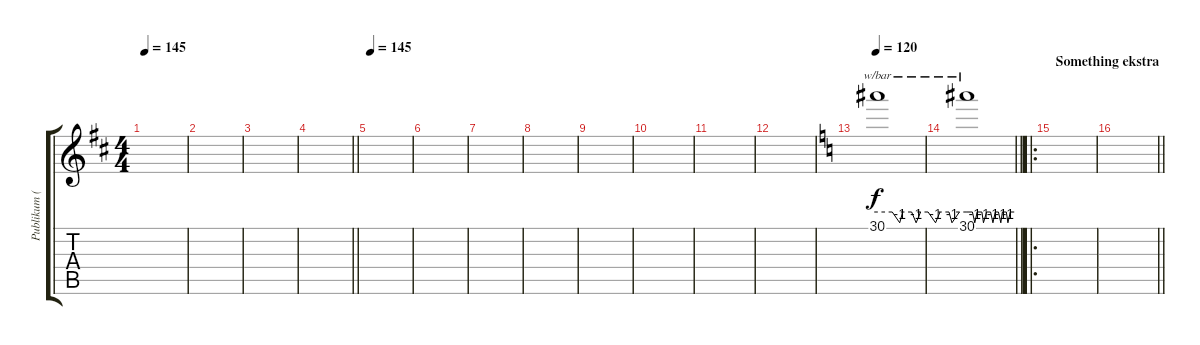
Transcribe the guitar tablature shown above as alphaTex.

\track ("Publikum (plystrer)" "Publikum (") {instrument choiraahs}
\staff {score tabs}
\tuning (E4 B3 G3 D3 A2 E2) {hide}
\ts (4 4)
\tempo 145
\clef g2
\ks d
|
|
|
\barLineRight lightlight
|
\tempo 145
|
|
|
|
|
|
|
|
\tempo 120
\ks c
30.1.1{tbe (custom default 0 0 10 0 15 -4 17 0 23 0 26 -4 29 0 34 0 39 -4 42 0 48 0 50 -4 55 0 60 0)} |
\barLineRight lightlight
30.1.1{tbe (custom default 0 0 7 0 10 -4 13 0 19 0 21 -4 25 0 30 0 33 -4 36 0 40 0 43 -4 45 0 50 0 52 -4 55 0 60 0)} |
\ro
\section ("" "Something ekstra")
|
\barLineRight lightlight
